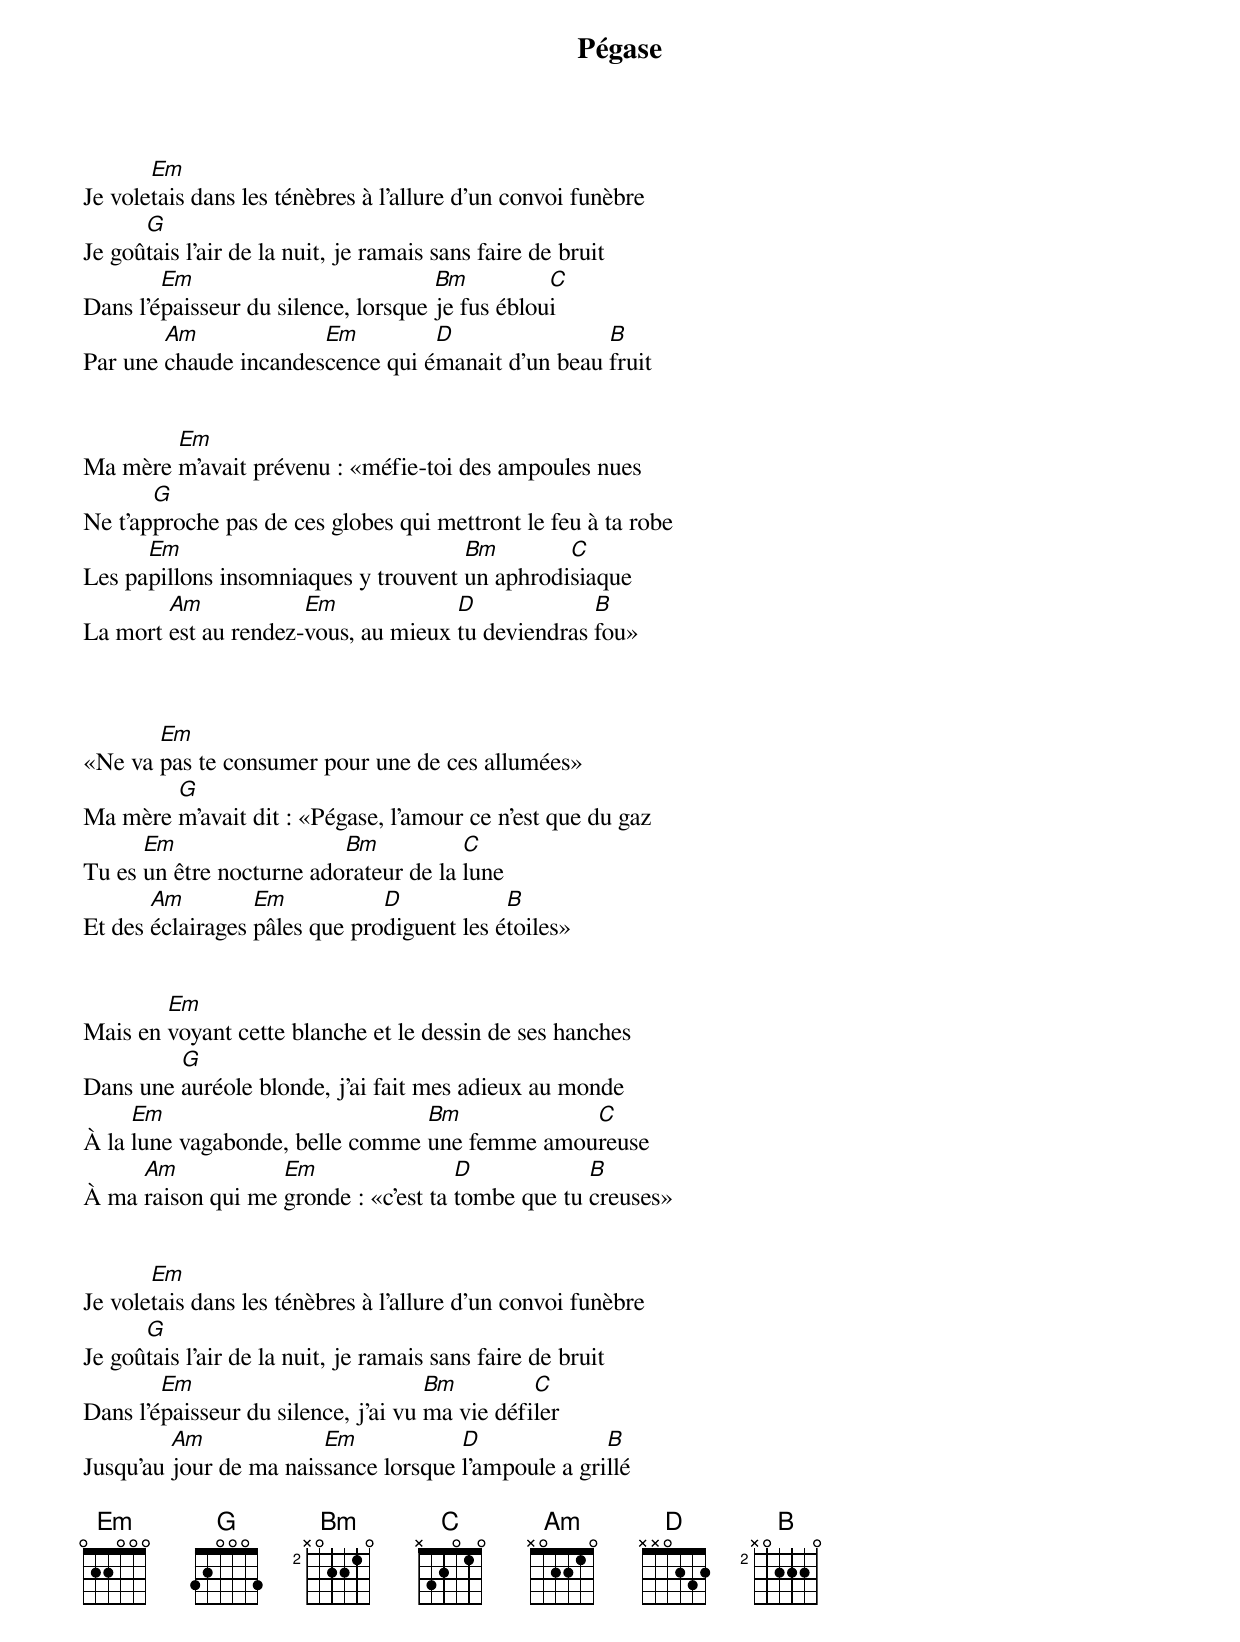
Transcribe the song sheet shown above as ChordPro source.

{title: Pégase}
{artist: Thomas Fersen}
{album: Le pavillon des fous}
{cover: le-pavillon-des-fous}
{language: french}
{columns: 1}
{define: Em frets 0 2 2 0 0 0}
{define: G frets 3 2 0 0 0 3}
{define: Bm base-fret 2 frets X 0 2 2 1 0}
{define: C frets X 3 2 0 1 0}
{define: Am frets X 0 2 2 1 0}
{define: D frets X X 0 2 3 2}
{define: B base-fret 2 frets X 0 2 2 2 0}
{define: Em frets 0 4 3 2}
{define: G frets 0 2 3 2}
{define: Bm base-fret 2 frets 2 0 0 0}
{define: C frets 0 0 0 3}
{define: Am frets 2 0 0 0}
{define: D frets 2 2 2 0}
{define: B base-fret 2 frets 2 1 0 0}

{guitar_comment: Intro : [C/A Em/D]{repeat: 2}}


Je vole[Em]tais dans les ténèbres à l'allure d'un convoi funèbre
Je goû[G]tais l'air de la nuit, je ramais sans faire de bruit
Dans l'é[Em]paisseur du silence, lorsque [Bm]je fus éblou[C]i
Par une [Am]chaude incandes[Em]cence qui é[D]manait d'un beau [B]fruit


Ma mère [Em]m'avait prévenu : «méfie-toi des ampoules nues
Ne t'ap[G]proche pas de ces globes qui mettront le feu à ta robe
Les pa[Em]pillons insomniaques y trouvent [Bm]un aphrodi[C]siaque
La mort [Am]est au rendez-[Em]vous, au mieux [D]tu deviendras [B]fou»

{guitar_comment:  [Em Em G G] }
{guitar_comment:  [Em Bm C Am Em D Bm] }


«Ne va [Em]pas te consumer pour une de ces allumées»
Ma mère [G]m'avait dit : «Pégase, l'amour ce n'est que du gaz
Tu es [Em]un être nocturne ado[Bm]rateur de la [C]lune
Et des [Am]éclairages [Em]pâles que pro[D]diguent les é[B]toiles»


Mais en [Em]voyant cette blanche et le dessin de ses hanches
Dans une [G]auréole blonde, j'ai fait mes adieux au monde
À la [Em]lune vagabonde, belle comme [Bm]une femme amou[C]reuse
À ma [Am]raison qui me [Em]gronde : «c'est ta [D]tombe que tu [B]creuses»


Je vole[Em]tais dans les ténèbres à l'allure d'un convoi funèbre
Je goû[G]tais l'air de la nuit, je ramais sans faire de bruit
Dans l'é[Em]paisseur du silence, j'ai vu [Bm]ma vie défi[C]ler
Jusqu'au [Am]jour de ma nais[Em]sance lorsque [D]l'ampoule a gri[B]llé

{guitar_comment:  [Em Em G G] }
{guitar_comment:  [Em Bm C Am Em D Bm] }
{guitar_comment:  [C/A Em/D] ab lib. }
